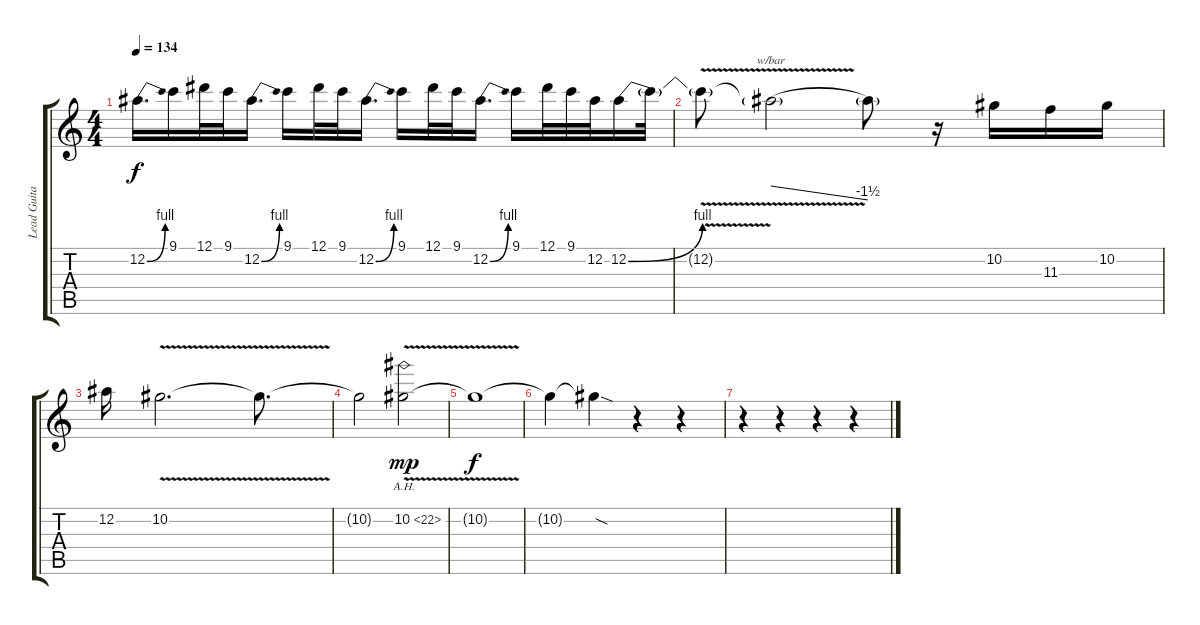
\track ("Lead Guitar" "Lead Guita") {instrument distortionguitar}
\staff {score tabs}
\tuning (Eb4 Bb3 Gb3 Db3 Ab2 Eb2) {hide}
\ts (4 4)
\tempo 134
\clef g2
\ks c
12.2{be (bend 0 0 60 4)}.16{d dy f} 9.1.16 12.1.32 9.1.32 12.2{be (bend 0 0 60 4)}.16{d} 9.1.16 12.1.32 9.1.32 12.2{be (bend 0 0 60 4)}.16{d} 9.1.16 12.1.32 9.1.32 12.2{be (bend 0 0 60 4)}.16{d} 9.1.16 12.1.32 9.1.32 12.2.32 12.2{be (bend 0 0 60 4)}.16 12.2{t}.32 |
12.2{v t}.8 12.2{t}.2{tbe (dive default 0 0 60 -6)} 12.2{t}.8 r.16 10.2.16 11.3.16 10.2.16 |
12.2.16 10.2{v}.2{d} 10.2{t}.8{d} |
10.2{t}.2{volume 0} 10.2{ah 12 v}.2{dy mp} |
10.2{t}.1{dy f} |
10.2{t}.4 10.2{sod t}.4 r.4 r.4 |
r.4 r.4 r.4 r.4
